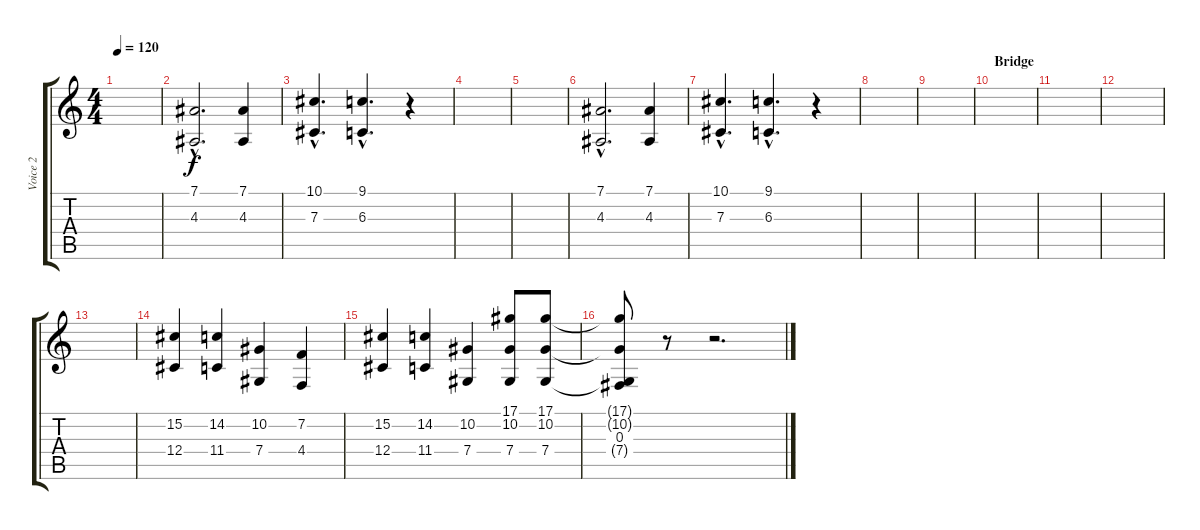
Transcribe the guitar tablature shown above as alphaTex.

\track ("Voice 2" "Voice 2") {instrument clarinet}
\staff {score tabs}
\tuning (Eb4 Bb3 Gb3 Db3 Ab2 Eb2) {hide}
\ts (4 4)
\tempo 120
\clef g2
\ks c
|
(7.1{hac} 4.3{hac}).2{d} (7.1 4.3).4 |
(10.1{hac} 7.3{hac}).4{d} (9.1{hac} 6.3{hac}).4{d} r.4 |
|
|
(7.1{hac} 4.3{hac}).2{d} (7.1 4.3).4 |
(10.1{hac} 7.3{hac}).4{d} (9.1{hac} 6.3{hac}).4{d} r.4 |
|
|
\section ("" "Bridge")
|
|
|
|
(15.2 12.4).4 (14.2 11.4).4 (10.2 7.4).4 (7.2 4.4).4 |
(15.2 12.4).4 (14.2 11.4).4 (10.2 7.4).4 (17.1 10.2 7.4).8 (17.1 10.2 7.4).8 |
(17.1{t} 10.2{t} 0.3 7.4{t}).8 r.8 r.2{d}
